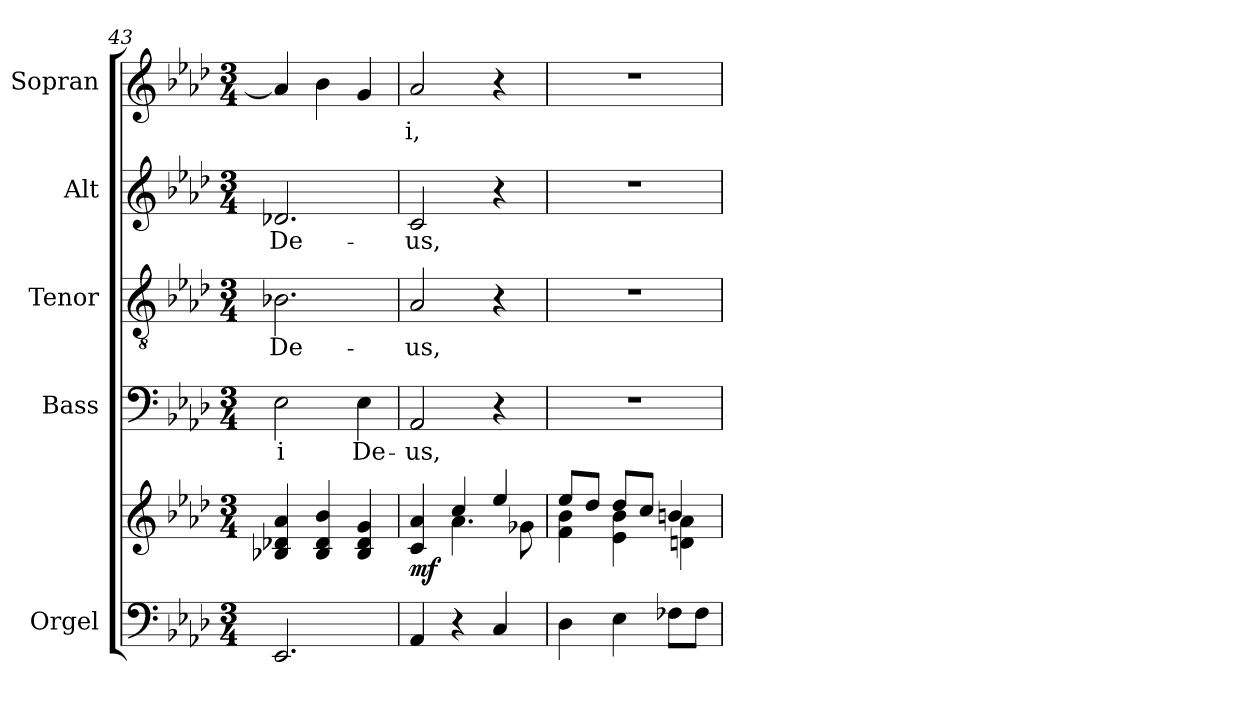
**kern	**kern	**dynam	**kern	**text	**kern	**text	**kern	**text	**kern	**text
*part5	*part5	*part5	*part4	*part4	*part3	*part3	*part2	*part2	*part1	*part1
*staff6	*staff5	*staff5/6	*staff4	*staff4	*staff3	*staff3	*staff2	*staff2	*staff1	*staff1
*I"Orgel	*	*	*I"Bass	*	*I"Tenor	*	*I"Alt	*	*I"Sopran	*
*I'Org.	*	*	*I'B.	*	*I'T.	*	*I'A.	*	*I'S.	*
*clefF4	*clefG2	*	*clefF4	*	*clefGv2	*	*clefG2	*	*clefG2	*
*k[b-e-a-d-]	*k[b-e-a-d-]	*	*k[b-e-a-d-]	*	*k[b-e-a-d-]	*	*k[b-e-a-d-]	*	*k[b-e-a-d-]	*
*A-:	*A-:	*	*A-:	*	*A-:	*	*A-:	*	*A-:	*
*M3/4	*M3/4	*	*M3/4	*	*M3/4	*	*M3/4	*	*M3/4	*
=43	=43	=43	=43	=43	=43	=43	=43	=43	=43	=43
!	!	!	!	!LO:LY:b	!	!LO:LY:b	!	!LO:LY:b	!	!
2.EE-/	4B-X/ 4d-X/ 4a-/	.	2E-\	-i	2.B-X\	De-	2.d-X/	De-	4a-/]	.
.	4B-/ 4d-/ 4b-/	.	.	.	.	.	.	.	4b-\	.
!	!	!	!	!LO:LY:b	!	!	!	!	!	!
.	4B-/ 4d-/ 4g/	.	4E-\	De-	.	.	.	.	4g/	.
=44	=44	=44	=44	=44	=44	=44	=44	=44	=44	=44
*	*^	*	*	*	*	*	*	*	*	*
!	!	!	!LO:DY:b	!	!LO:LY:b	!	!LO:LY:b	!	!LO:LY:b	!	!LO:LY:b
4AA-/	4c/ 4a-/	4ryy	mf	2AA-/	-us,	2A-/	-us,	2c/	-us,	2a-/	-i,
4r	4cc/	4.a-\	.	.	.	.	.	.	.	.	.
4C/	4ee-/	.	.	4r	.	4r	.	4r	.	4r	.
.	.	8g-X\	.	.	.	.	.	.	.	.	.
=45	=45	=45	=45	=45	=45	=45	=45	=45	=45	=45	=45
4D-\	8ee-/L	4f\ 4b-\	.	2.r	.	2.r	.	2.r	.	2.r	.
.	8dd-/J	.	.	.	.	.	.	.	.	.	.
4E-\	8dd-/L	4e-\ 4b-\	.	.	.	.	.	.	.	.	.
.	8cc/J	.	.	.	.	.	.	.	.	.	.
8F-X\L	4bn/	4dn\ 4a-\	.	.	.	.	.	.	.	.	.
8F-\J	.	.	.	.	.	.	.	.	.	.	.
*	*v	*v	*	*	*	*	*	*	*	*	*
=	=	=	=	=	=	=	=	=	=	=
*-	*-	*-	*-	*-	*-	*-	*-	*-	*-	*-
